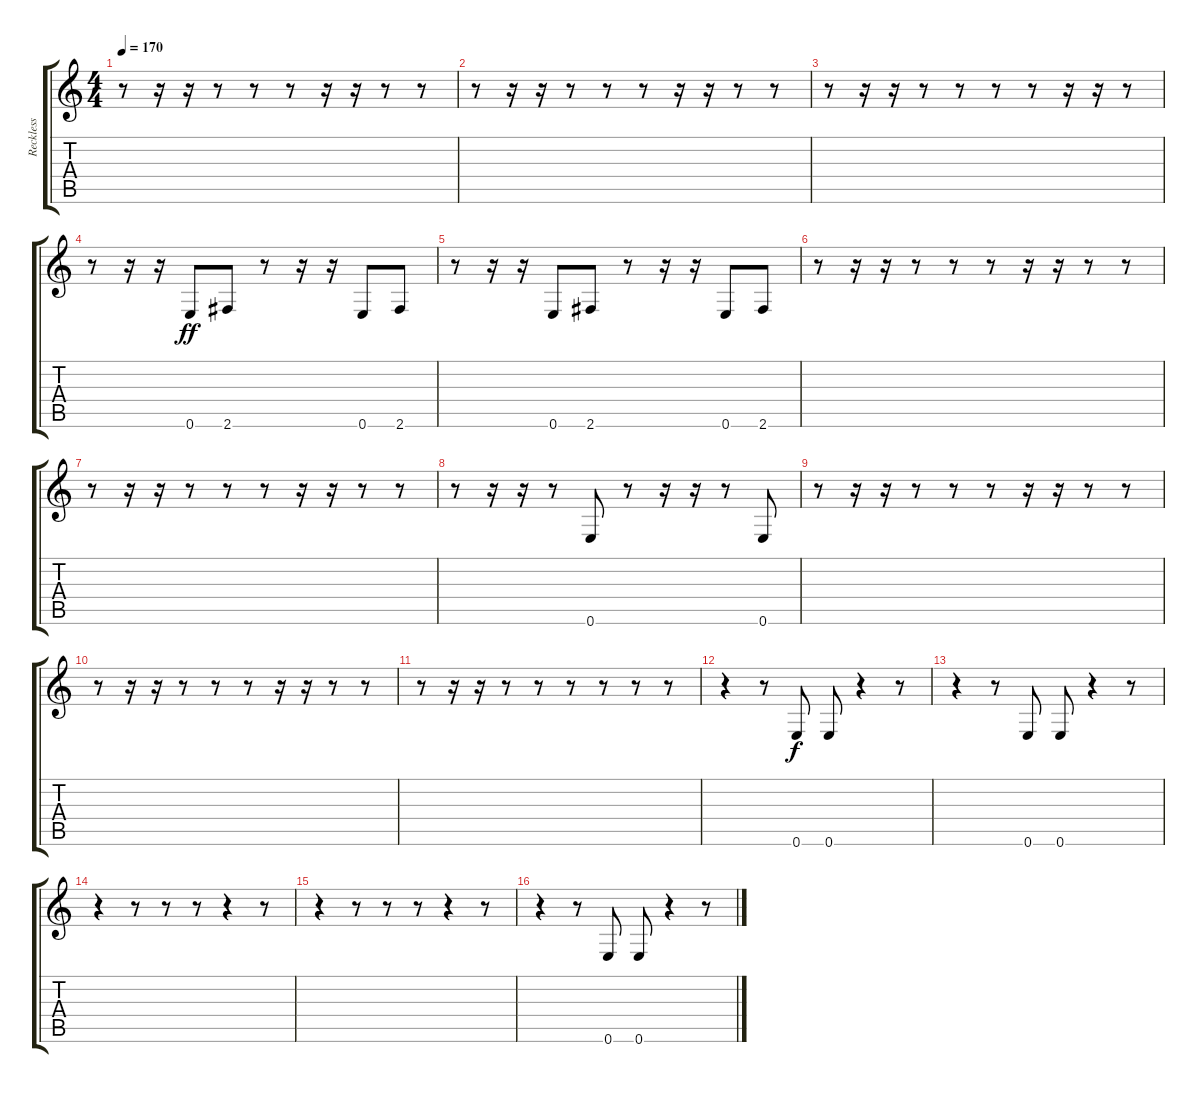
\track ("Reckless" "Reckless") {instrument electricbassfinger}
\staff {score tabs}
\tuning (E4 B3 G3 D3 A2 E2) {hide}
\ts (4 4)
\tempo 170
\clef g2
\ks c
r.8{dy ff} r.16 r.16 r.8 r.8 r.8 r.16 r.16 r.8 r.8 |
r.8 r.16 r.16 r.8 r.8 r.8 r.16 r.16 r.8 r.8 |
r.8 r.16 r.16 r.8 r.8 r.8 r.8 r.16 r.16 r.8 |
r.8 r.16 r.16 0.6.8 2.6.8 r.8 r.16 r.16 0.6.8 2.6.8 |
r.8 r.16 r.16 0.6.8 2.6.8 r.8 r.16 r.16 0.6.8 2.6.8 |
r.8 r.16 r.16 r.8 r.8 r.8 r.16 r.16 r.8 r.8 |
r.8 r.16 r.16 r.8 r.8 r.8 r.16 r.16 r.8 r.8 |
r.8 r.16 r.16 r.8 0.6.8 r.8 r.16 r.16 r.8 0.6.8 |
r.8 r.16 r.16 r.8 r.8 r.8 r.16 r.16 r.8 r.8 |
r.8 r.16 r.16 r.8 r.8 r.8 r.16 r.16 r.8 r.8 |
r.8 r.16 r.16 r.8 r.8 r.8 r.8 r.8 r.8 |
r.4 r.8 0.6.8{dy f} 0.6.8 r.4 r.8 |
r.4 r.8 0.6.8 0.6.8 r.4 r.8 |
r.4 r.8 r.8 r.8 r.4 r.8 |
r.4 r.8 r.8 r.8 r.4 r.8 |
r.4 r.8 0.6.8 0.6.8 r.4 r.8
